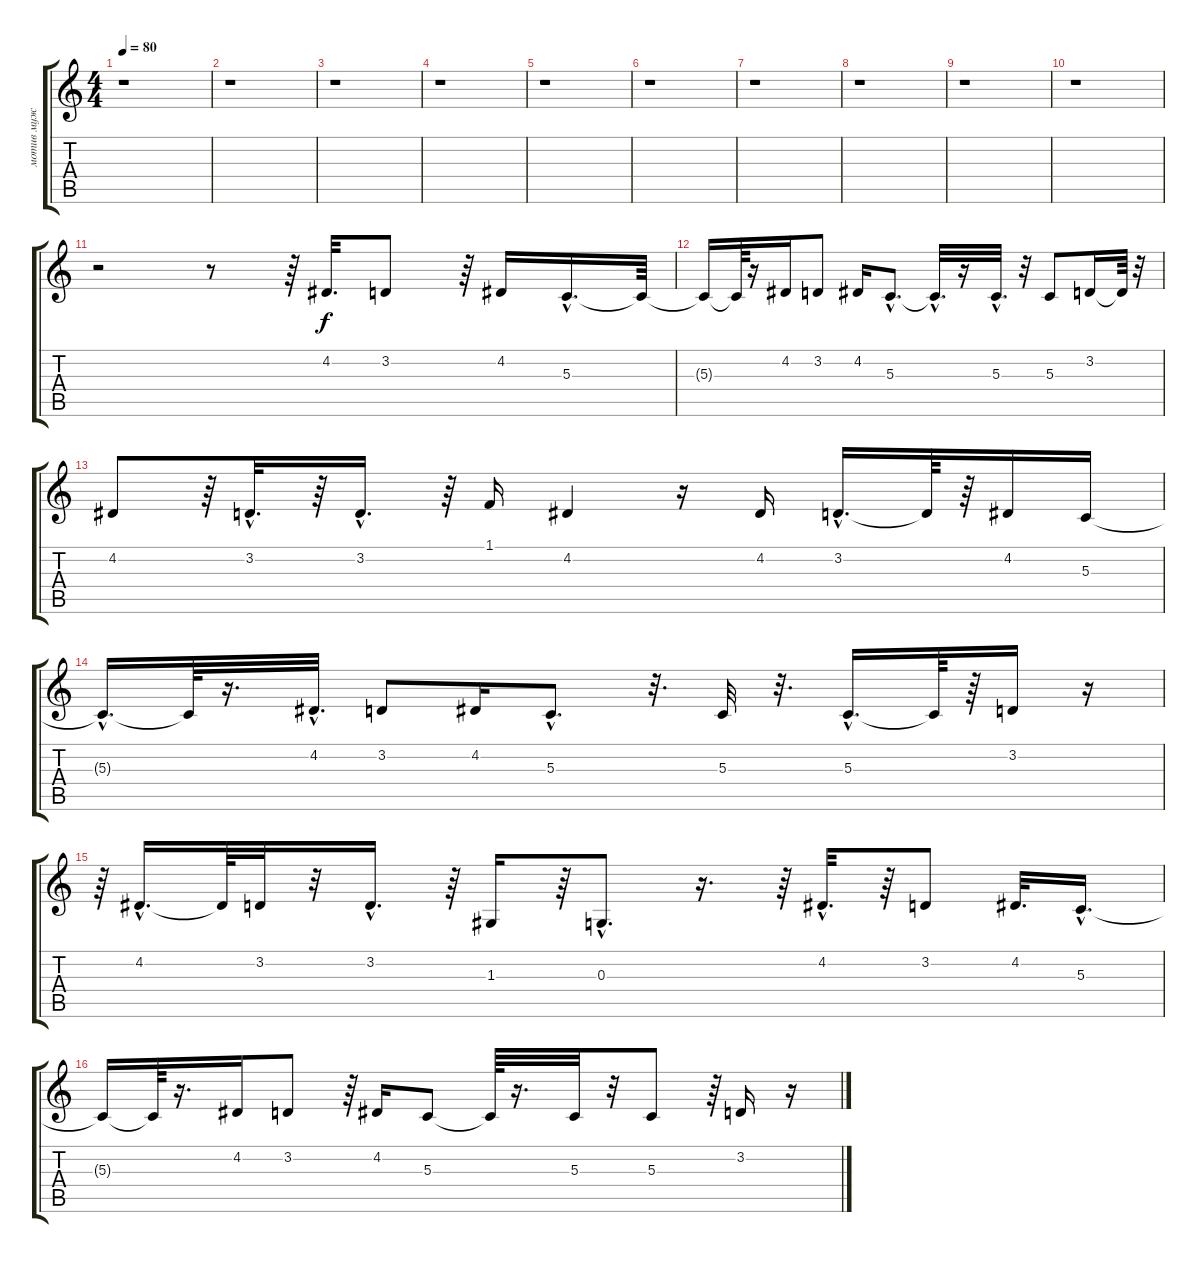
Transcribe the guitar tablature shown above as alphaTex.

\track ("мотив муж" "мотив муж") {instrument trumpet}
\staff {score tabs}
\tuning (E4 B3 G3 D3 A2 E2) {hide}
\ts (4 4)
\tempo 80
\clef g2
\ks c
r.1{dy f} |
r.1 |
r.1 |
r.1 |
r.1 |
r.1 |
r.1 |
r.1 |
r.1 |
r.1 |
r.2 r.8 r.64 4.2.32{d} 3.2.8 r.64 4.2.16 5.3{hac}.16{d} 5.3{t}.64 |
5.3{t}.16 5.3{t}.64 r.16 4.2.16 3.2.8 4.2.16 5.3{hac}.8{d} 5.3{hac t}.32{d} r.16 5.3{hac}.32{d} r.32 5.3.8 3.2.16 3.2{t}.64 r.32 |
4.2.8 r.64 3.2{hac}.32{d} r.64 3.2{hac}.16{d} r.64 1.1.16 4.2.4 r.16 4.2.16 3.2{hac}.16{d} 3.2{t}.64 r.64 4.2.16 5.3.16 |
5.3{hac t}.16{d} 5.3{t}.64 r.16{d} 4.2{hac}.32{d} 3.2.8 4.2.16 5.3{hac}.8{d} r.32{d} 5.3.32 r.32{d} 5.3{hac}.16{d} 5.3{t}.64 r.64 3.2.16 r.16 |
r.64 4.2{hac}.16{d} 4.2{t}.64 3.2.32 r.32 3.2{hac}.16{d} r.64 1.3.16 r.64 0.3{hac}.8{d} r.16{d} r.64 4.2{hac}.32{d} r.64 3.2.8 4.2.32{d} 5.3{hac}.16{d} |
5.3{t}.16 5.3{t}.64 r.16{d} 4.2.16 3.2.8 r.64 4.2.16 5.3.8 5.3{t}.64 r.16{d} 5.3.32 r.32 5.3.8 r.64 3.2.16 r.16
